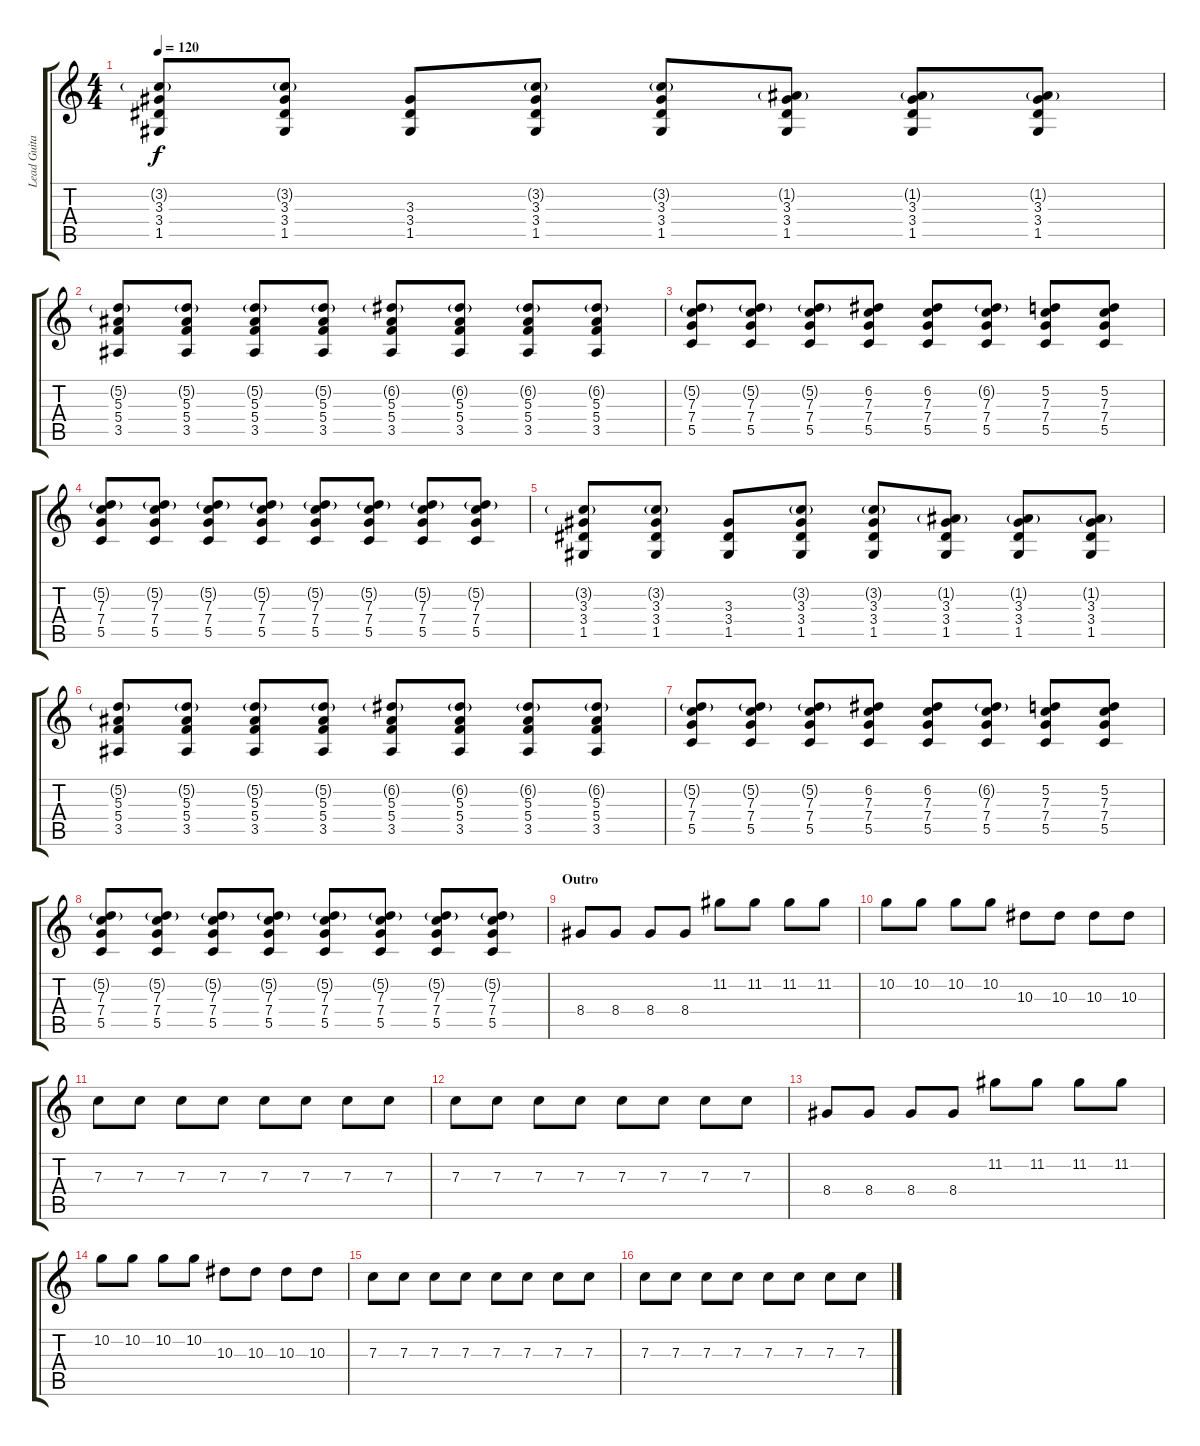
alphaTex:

\track ("Lead Guitar (Left)" "Lead Guita") {instrument distortionguitar}
\staff {score tabs}
\tuning (D4 A3 F3 C3 G2 C2) {hide}
\ts (4 4)
\tempo 120
\clef g2
\ks c
(3.2{g} 3.3 3.4 1.5).8{dy f} (3.2{g} 3.3 3.4 1.5).8 (3.3 3.4 1.5).8 (3.2{g} 3.3 3.4 1.5).8 (3.2{g} 3.3 3.4 1.5).8 (1.2{g} 3.3 3.4 1.5).8 (1.2{g} 3.3 3.4 1.5).8 (1.2{g} 3.3 3.4 1.5).8 |
(5.2{g} 5.3 5.4 3.5).8 (5.2{g} 5.3 5.4 3.5).8 (5.2{g} 5.3 5.4 3.5).8 (5.2{g} 5.3 5.4 3.5).8 (6.2{g} 5.3 5.4 3.5).8 (6.2{g} 5.3 5.4 3.5).8 (6.2{g} 5.3 5.4 3.5).8 (6.2{g} 5.3 5.4 3.5).8 |
(5.2{g} 7.3 7.4 5.5).8 (5.2{g} 7.3 7.4 5.5).8 (5.2{g} 7.3 7.4 5.5).8 (6.2 7.3 7.4 5.5).8 (6.2 7.3 7.4 5.5).8 (6.2{g} 7.3 7.4 5.5).8 (5.2 7.3 7.4 5.5).8 (5.2 7.3 7.4 5.5).8 |
(5.2{g} 7.3 7.4 5.5).8 (5.2{g} 7.3 7.4 5.5).8 (5.2{g} 7.3 7.4 5.5).8 (5.2{g} 7.3 7.4 5.5).8 (5.2{g} 7.3 7.4 5.5).8 (5.2{g} 7.3 7.4 5.5).8 (5.2{g} 7.3 7.4 5.5).8 (5.2{g} 7.3 7.4 5.5).8 |
(3.2{g} 3.3 3.4 1.5).8 (3.2{g} 3.3 3.4 1.5).8 (3.3 3.4 1.5).8 (3.2{g} 3.3 3.4 1.5).8 (3.2{g} 3.3 3.4 1.5).8 (1.2{g} 3.3 3.4 1.5).8 (1.2{g} 3.3 3.4 1.5).8 (1.2{g} 3.3 3.4 1.5).8 |
(5.2{g} 5.3 5.4 3.5).8 (5.2{g} 5.3 5.4 3.5).8 (5.2{g} 5.3 5.4 3.5).8 (5.2{g} 5.3 5.4 3.5).8 (6.2{g} 5.3 5.4 3.5).8 (6.2{g} 5.3 5.4 3.5).8 (6.2{g} 5.3 5.4 3.5).8 (6.2{g} 5.3 5.4 3.5).8 |
(5.2{g} 7.3 7.4 5.5).8 (5.2{g} 7.3 7.4 5.5).8 (5.2{g} 7.3 7.4 5.5).8 (6.2 7.3 7.4 5.5).8 (6.2 7.3 7.4 5.5).8 (6.2{g} 7.3 7.4 5.5).8 (5.2 7.3 7.4 5.5).8 (5.2 7.3 7.4 5.5).8 |
(5.2{g} 7.3 7.4 5.5).8 (5.2{g} 7.3 7.4 5.5).8 (5.2{g} 7.3 7.4 5.5).8 (5.2{g} 7.3 7.4 5.5).8 (5.2{g} 7.3 7.4 5.5).8 (5.2{g} 7.3 7.4 5.5).8 (5.2{g} 7.3 7.4 5.5).8 (5.2{g} 7.3 7.4 5.5).8 |
\section ("" "Outro")
8.4.8 8.4.8 8.4.8 8.4.8 11.2.8 11.2.8 11.2.8 11.2.8 |
10.2.8 10.2.8 10.2.8 10.2.8 10.3.8 10.3.8 10.3.8 10.3.8 |
7.3.8 7.3.8 7.3.8 7.3.8 7.3.8 7.3.8 7.3.8 7.3.8 |
7.3.8 7.3.8 7.3.8 7.3.8 7.3.8 7.3.8 7.3.8 7.3.8 |
8.4.8 8.4.8 8.4.8 8.4.8 11.2.8 11.2.8 11.2.8 11.2.8 |
10.2.8 10.2.8 10.2.8 10.2.8 10.3.8 10.3.8 10.3.8 10.3.8 |
7.3.8 7.3.8 7.3.8 7.3.8 7.3.8 7.3.8 7.3.8 7.3.8 |
7.3.8 7.3.8 7.3.8 7.3.8 7.3.8 7.3.8 7.3.8 7.3.8
